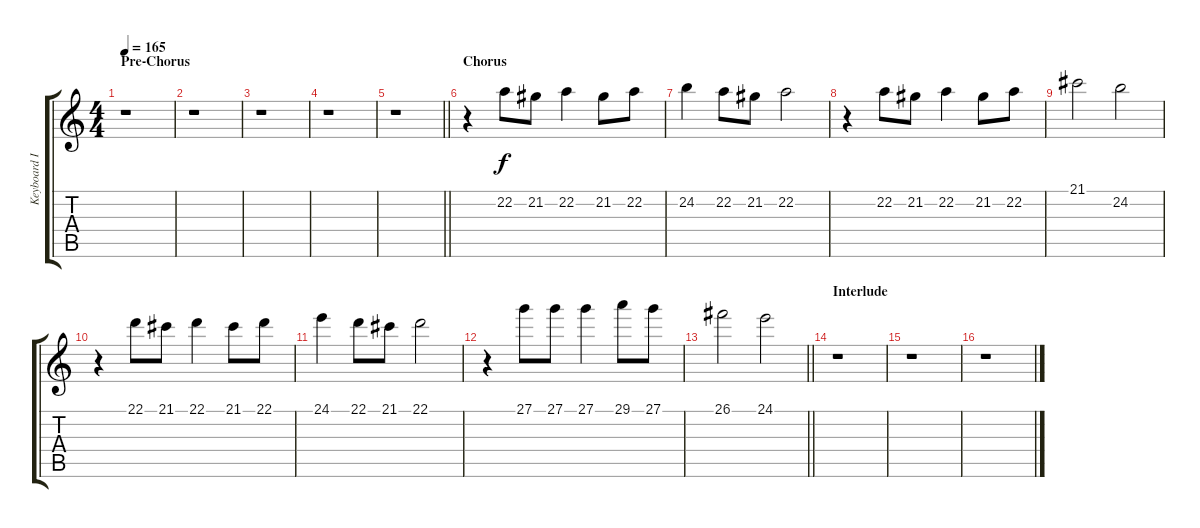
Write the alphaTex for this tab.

\track ("Keyboard I" "Keyboard I") {instrument stringensemble1}
\staff {score tabs}
\tuning (E4 B3 G3 D3 A2 E2) {hide}
\ts (4 4)
\section ("" "Pre-Chorus")
\tempo 165
\clef g2
\ks c
r.1{dy f} |
r.1 |
r.1 |
r.1 |
\barLineRight lightlight
r.1 |
\section ("" "Chorus")
r.4 22.2.8 21.2.8 22.2.4 21.2.8 22.2.8 |
24.2.4 22.2.8 21.2.8 22.2.2 |
r.4 22.2.8 21.2.8 22.2.4 21.2.8 22.2.8 |
21.1.2 24.2.2 |
r.4 22.1.8 21.1.8 22.1.4 21.1.8 22.1.8 |
24.1.4 22.1.8 21.1.8 22.1.2 |
r.4 27.1.8 27.1.8 27.1.4 29.1.8 27.1.8 |
\barLineRight lightlight
26.1.2 24.1.2 |
\section ("" "Interlude")
r.1 |
r.1 |
r.1
